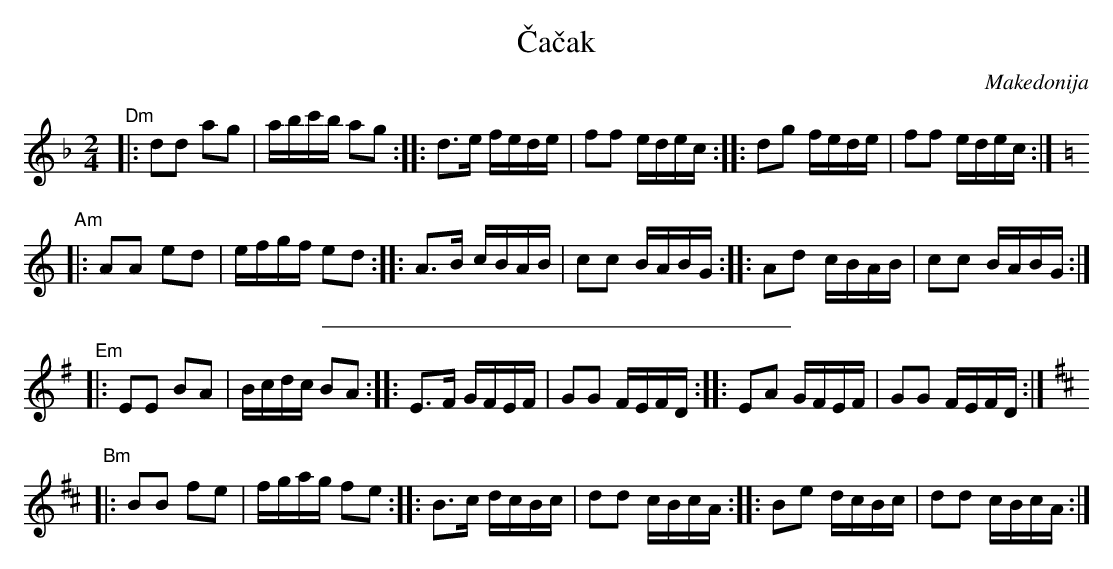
X:1
T: \vCa\vcak
O: Makedonija
M: 2/4
L: 1/16
K: Dm
"Dm" |: d2d2 a2g2 | abc'b a2g2 :: d3e fede | f2f2 edec :: d2g2 fede | f2f2 edec :|
K: Am
"Am" |: A2A2 e2d2 | efgf e2d2 :: A3B cBAB | c2c2 BABG :: A2d2 cBAB | c2c2 BABG :|
%%sep 5 5 300
K: Em
"Em" |: E2E2 B2A2 | Bcdc B2A2 :: E3F GFEF | G2G2 FEFD :: E2A2 GFEF | G2G2 FEFD :|
K: Bm
"Bm" |: B2B2 f2e2 | fgag f2e2 :: B3c dcBc | d2d2 cBcA :: B2e2 dcBc | d2d2 cBcA :|
